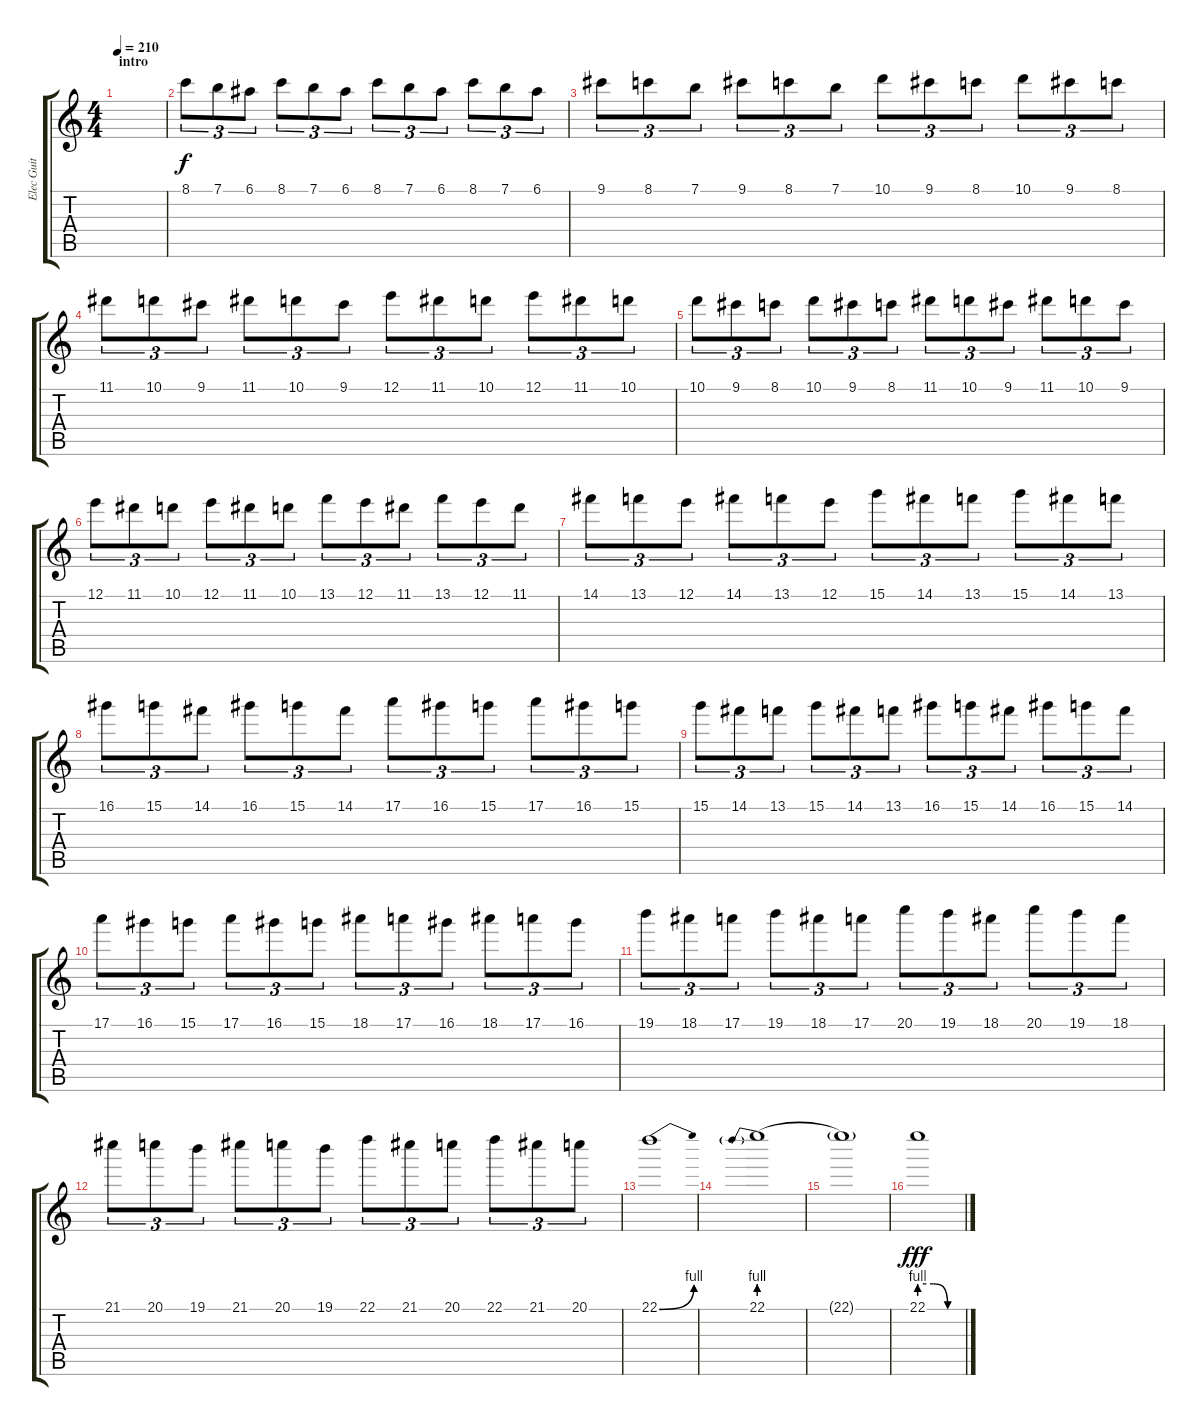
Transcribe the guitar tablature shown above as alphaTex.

\track ("Elec Guit 2" "Elec Guit ") {instrument overdrivenguitar}
\staff {score tabs}
\tuning (E4 B3 G3 D3 A2 E2) {hide}
\ts (4 4)
\section ("" "intro")
\tempo 210
\clef g2
\ks c
|
8.1.8{tu (3 2)} 7.1.8{tu (3 2)} 6.1.8{tu (3 2)} 8.1.8{tu (3 2)} 7.1.8{tu (3 2)} 6.1.8{tu (3 2)} 8.1.8{tu (3 2)} 7.1.8{tu (3 2)} 6.1.8{tu (3 2)} 8.1.8{tu (3 2)} 7.1.8{tu (3 2)} 6.1.8{tu (3 2)} |
9.1.8{tu (3 2)} 8.1.8{tu (3 2)} 7.1.8{tu (3 2)} 9.1.8{tu (3 2)} 8.1.8{tu (3 2)} 7.1.8{tu (3 2)} 10.1.8{tu (3 2)} 9.1.8{tu (3 2)} 8.1.8{tu (3 2)} 10.1.8{tu (3 2)} 9.1.8{tu (3 2)} 8.1.8{tu (3 2)} |
11.1.8{tu (3 2)} 10.1.8{tu (3 2)} 9.1.8{tu (3 2)} 11.1.8{tu (3 2)} 10.1.8{tu (3 2)} 9.1.8{tu (3 2)} 12.1.8{tu (3 2)} 11.1.8{tu (3 2)} 10.1.8{tu (3 2)} 12.1.8{tu (3 2)} 11.1.8{tu (3 2)} 10.1.8{tu (3 2)} |
10.1.8{tu (3 2)} 9.1.8{tu (3 2)} 8.1.8{tu (3 2)} 10.1.8{tu (3 2)} 9.1.8{tu (3 2)} 8.1.8{tu (3 2)} 11.1.8{tu (3 2)} 10.1.8{tu (3 2)} 9.1.8{tu (3 2)} 11.1.8{tu (3 2)} 10.1.8{tu (3 2)} 9.1.8{tu (3 2)} |
12.1.8{tu (3 2)} 11.1.8{tu (3 2)} 10.1.8{tu (3 2)} 12.1.8{tu (3 2)} 11.1.8{tu (3 2)} 10.1.8{tu (3 2)} 13.1.8{tu (3 2)} 12.1.8{tu (3 2)} 11.1.8{tu (3 2)} 13.1.8{tu (3 2)} 12.1.8{tu (3 2)} 11.1.8{tu (3 2)} |
14.1.8{tu (3 2)} 13.1.8{tu (3 2)} 12.1.8{tu (3 2)} 14.1.8{tu (3 2)} 13.1.8{tu (3 2)} 12.1.8{tu (3 2)} 15.1.8{tu (3 2)} 14.1.8{tu (3 2)} 13.1.8{tu (3 2)} 15.1.8{tu (3 2)} 14.1.8{tu (3 2)} 13.1.8{tu (3 2)} |
16.1.8{tu (3 2)} 15.1.8{tu (3 2)} 14.1.8{tu (3 2)} 16.1.8{tu (3 2)} 15.1.8{tu (3 2)} 14.1.8{tu (3 2)} 17.1.8{tu (3 2)} 16.1.8{tu (3 2)} 15.1.8{tu (3 2)} 17.1.8{tu (3 2)} 16.1.8{tu (3 2)} 15.1.8{tu (3 2)} |
15.1.8{tu (3 2)} 14.1.8{tu (3 2)} 13.1.8{tu (3 2)} 15.1.8{tu (3 2)} 14.1.8{tu (3 2)} 13.1.8{tu (3 2)} 16.1.8{tu (3 2)} 15.1.8{tu (3 2)} 14.1.8{tu (3 2)} 16.1.8{tu (3 2)} 15.1.8{tu (3 2)} 14.1.8{tu (3 2)} |
17.1.8{tu (3 2)} 16.1.8{tu (3 2)} 15.1.8{tu (3 2)} 17.1.8{tu (3 2)} 16.1.8{tu (3 2)} 15.1.8{tu (3 2)} 18.1.8{tu (3 2)} 17.1.8{tu (3 2)} 16.1.8{tu (3 2)} 18.1.8{tu (3 2)} 17.1.8{tu (3 2)} 16.1.8{tu (3 2)} |
19.1.8{tu (3 2)} 18.1.8{tu (3 2)} 17.1.8{tu (3 2)} 19.1.8{tu (3 2)} 18.1.8{tu (3 2)} 17.1.8{tu (3 2)} 20.1.8{tu (3 2)} 19.1.8{tu (3 2)} 18.1.8{tu (3 2)} 20.1.8{tu (3 2)} 19.1.8{tu (3 2)} 18.1.8{tu (3 2)} |
21.1.8{tu (3 2)} 20.1.8{tu (3 2)} 19.1.8{tu (3 2)} 21.1.8{tu (3 2)} 20.1.8{tu (3 2)} 19.1.8{tu (3 2)} 22.1.8{tu (3 2)} 21.1.8{tu (3 2)} 20.1.8{tu (3 2)} 22.1.8{tu (3 2)} 21.1.8{tu (3 2)} 20.1.8{tu (3 2)} |
22.1{be (bend 0 0 60 4)}.1 |
22.1{be (prebend 0 4 60 4)}.1 |
22.1{t}.1{dy f} |
22.1{be (custom 0 4 20 4 40 0 60 0)}.1{dy fff}
